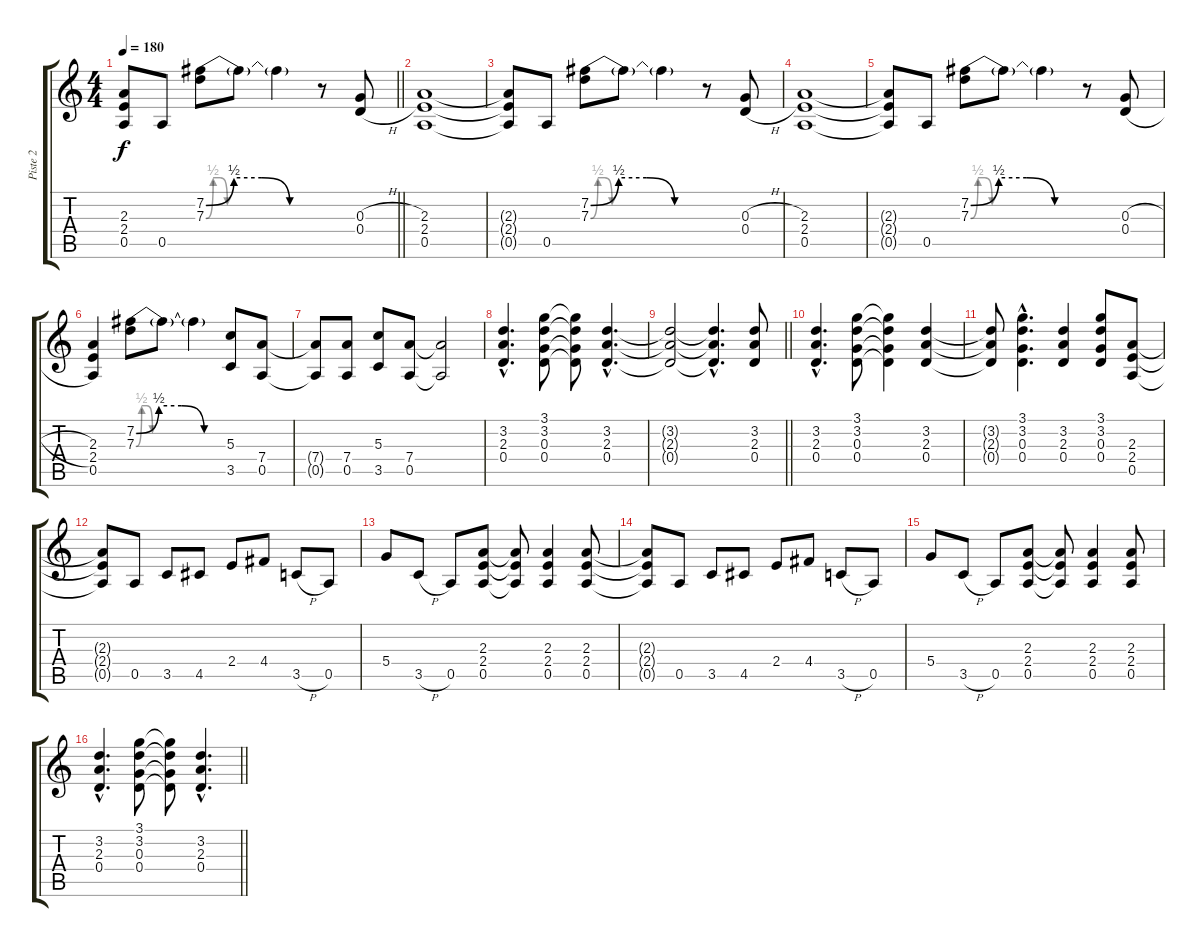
\track ("Piste 2" "Piste 2") {instrument distortionguitar}
\staff {score tabs}
\tuning (E4 B3 G3 D3 A2 E2) {hide}
\ts (4 4)
\tempo 180
\clef g2
\barLineRight lightlight
\ks c
(2.3{t} 2.4{t} 0.5{t}).8{dy f} 0.5.8 (7.2{be (custom 0 0 15 2 30 2 45 0 60 0)} 7.3{be (custom 0 0 15 2 30 2 45 0 60 0)}).8 7.2{t}.8 7.2{t}.4 r.8 (0.3{h} 0.4{h}).8 |
(2.3 2.4 0.5).1 |
(2.3{t} 2.4{t} 0.5{t}).8 0.5.8 (7.2{be (custom 0 0 15 2 30 2 45 0 60 0)} 7.3{be (custom 0 0 15 2 30 2 45 0 60 0)}).8 7.2{t}.8 7.2{t}.4 r.8 (0.3{h} 0.4{h}).8 |
(2.3 2.4 0.5).1 |
(2.3{t} 2.4{t} 0.5{t}).8 0.5.8 (7.2{be (custom 0 0 15 2 30 2 45 0 60 0)} 7.3{be (custom 0 0 15 2 30 2 45 0 60 0)}).8 7.2{t}.8 7.2{t}.4 r.8 (0.3{h} 0.4{h}).8 |
(2.3 2.4 0.5).4 (7.2{be (custom 0 0 15 2 30 2 45 0 60 0)} 7.3{be (custom 0 0 15 2 30 2 45 0 60 0)}).8 7.2{t}.8 7.2{t}.4 (5.3 3.5).8 (7.4 0.5).8 |
(7.4{t} 0.5{t}).8 (7.4 0.5).8 (5.3 3.5).8 (7.4 0.5).8 (7.4{t} 0.5{t}).2 |
(3.2{hac} 2.3{hac} 0.4{hac}).4{d} (3.1 3.2 0.3 0.4).8 (3.1{t} 3.2{t} 0.3{t} 0.4{t}).8 (3.2{hac} 2.3{hac} 0.4{hac}).4{d} |
\barLineRight lightlight
(3.2{t} 2.3{t} 0.4{t}).2 (3.2{hac t} 2.3{hac t} 0.4{hac t}).4{d} (3.2 2.3 0.4).8 |
(3.2{hac} 2.3{hac} 0.4{hac}).4{d} (3.1 3.2 0.3 0.4).8 (3.1{t} 3.2{t} 0.3{t} 0.4{t}).4 (3.2 2.3 0.4).4 |
(3.2{t} 2.3{t} 0.4{t}).8 (3.1{hac} 3.2{hac} 0.3{hac} 0.4{hac}).4{d} (3.2 2.3 0.4).4 (3.1 3.2 0.3 0.4).8 (2.3 2.4 0.5).8 |
(2.3{t} 2.4{t} 0.5{t}).8 0.5.8 3.5.8 4.5.8 2.4.8 4.4.8 3.5{h}.8 0.5.8 |
5.4.8 3.5{h}.8 0.5.8 (2.3 2.4 0.5).8 (2.3{t} 2.4{t} 0.5{t}).8 (2.3 2.4 0.5).4 (2.3 2.4 0.5).8 |
(2.3{t} 2.4{t} 0.5{t}).8 0.5.8 3.5.8 4.5.8 2.4.8 4.4.8 3.5{h}.8 0.5.8 |
5.4.8 3.5{h}.8 0.5.8 (2.3 2.4 0.5).8 (2.3{t} 2.4{t} 0.5{t}).8 (2.3 2.4 0.5).4 (2.3 2.4 0.5).8 |
\barLineRight lightlight
(3.2{hac} 2.3{hac} 0.4{hac}).4{d} (3.1 3.2 0.3 0.4).8 (3.1{t} 3.2{t} 0.3{t} 0.4{t}).8 (3.2{hac} 2.3{hac} 0.4{hac}).4{d}
